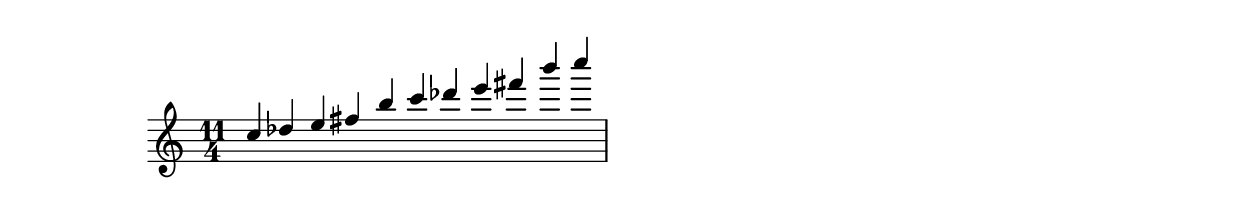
\version "2.18.2" \score { \new Staff << \new Voice { \set midiInstrument = #"piano" \voiceOne
 \key c \major \time 11/4
\override Voice.TextScript.font-size = #-4
 { c'' des'' e'' fis'' b'' c''' des''' e''' fis''' b''' c''''  } 
 } >> \layout { } \midi { \context { \Staff \remove "Staff_performer" }
\context { \Voice \consists "Staff_performer" } \tempo 2 = 60 } }
\paper{oddHeaderMarkup = ##f oddFooterMarkup = ##f}
